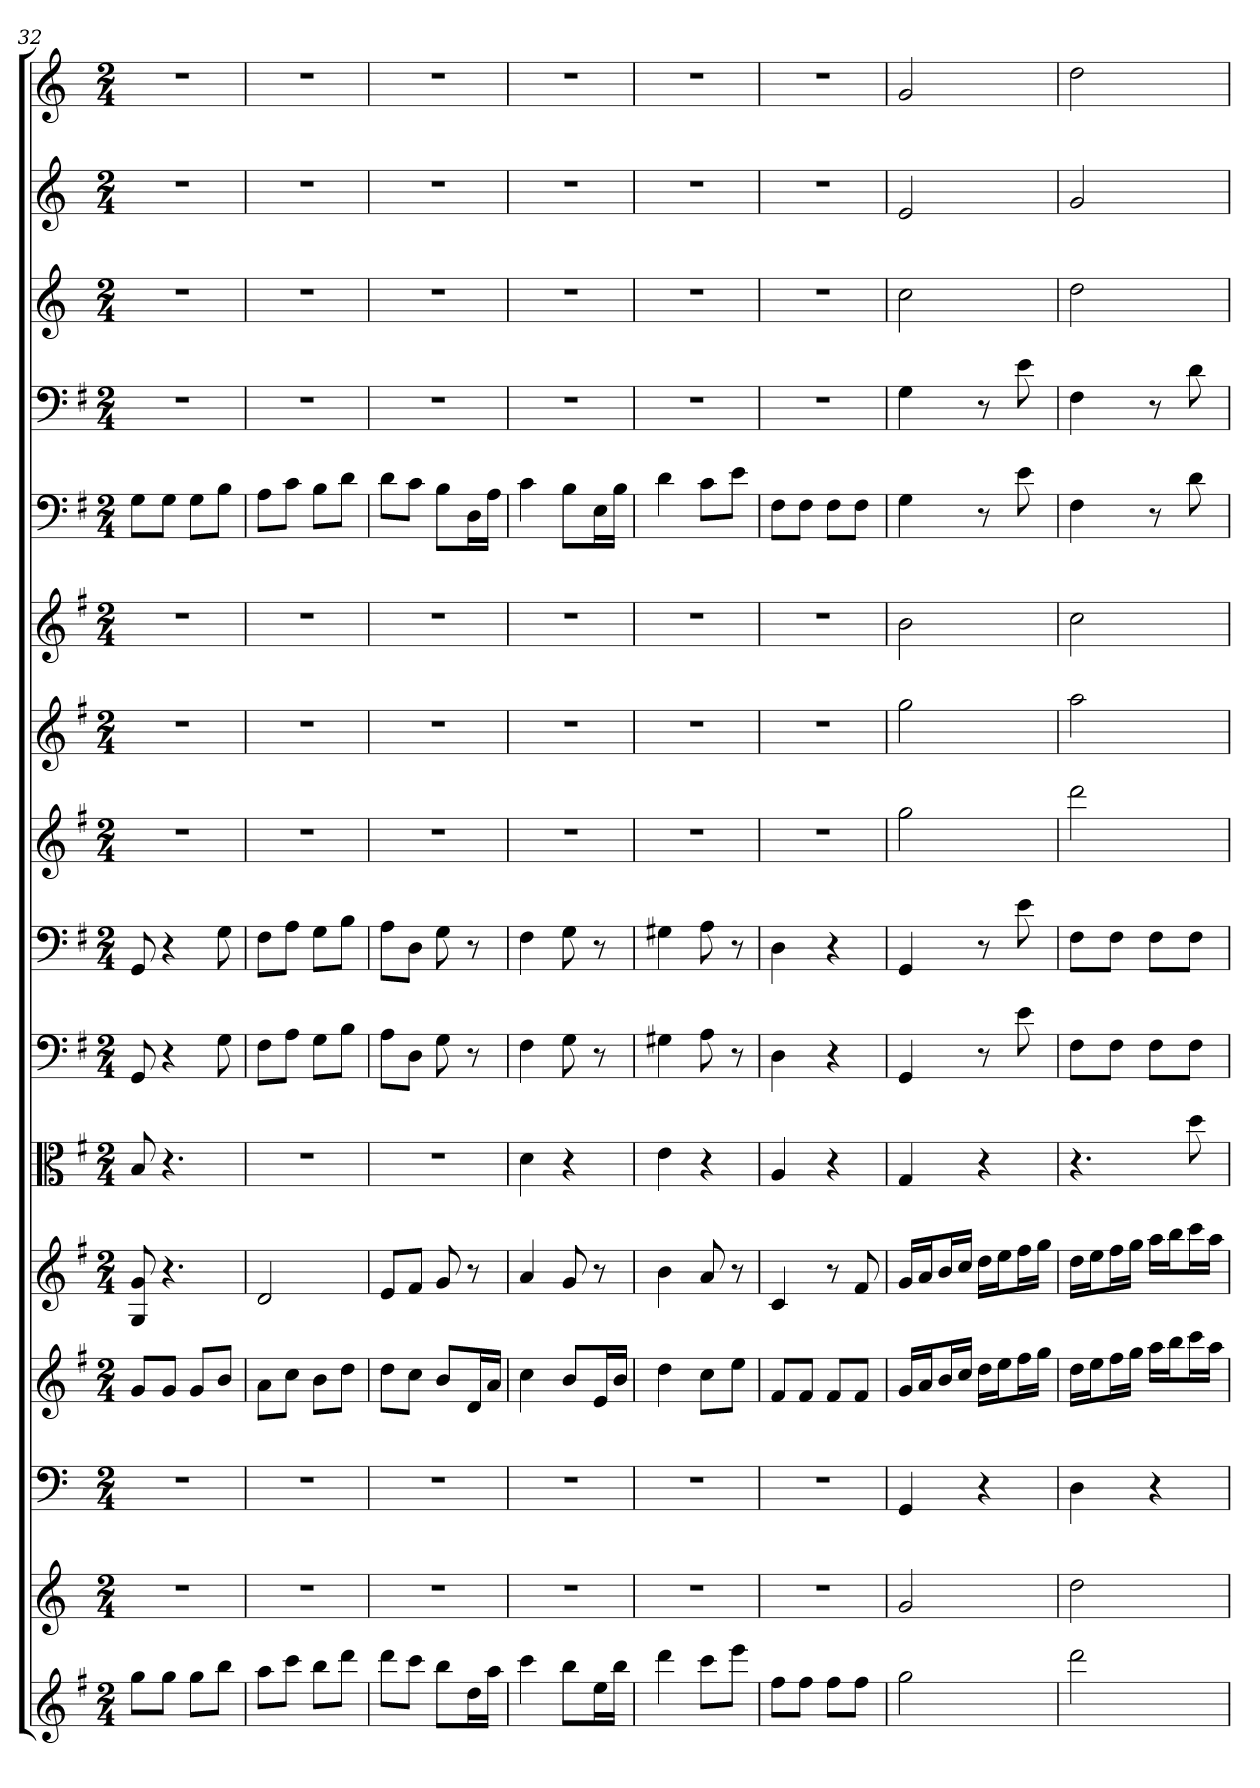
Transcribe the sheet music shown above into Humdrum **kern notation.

**kern	**kern	**kern	**kern	**kern	**kern	**kern	**kern	**kern	**kern	**kern	**kern	**kern	**kern	**kern	**kern
*part16	*part15	*part14	*part13	*part12	*part11	*part10	*part9	*part8	*part7	*part6	*part5	*part4	*part3	*part2	*part1
*staff16	*staff15	*staff14	*staff13	*staff12	*staff11	*staff10	*staff9	*staff8	*staff7	*staff6	*staff5	*staff4	*staff3	*staff2	*staff1
*	*	*clefF4	*	*	*clefC3	*clefF4	*clefF4	*	*	*	*clefF4	*clefF4	*	*	*
*k[f#]	*k[]	*k[]	*k[f#]	*k[f#]	*k[f#]	*k[f#]	*k[f#]	*k[f#]	*k[f#]	*k[f#]	*k[f#]	*k[f#]	*k[]	*k[]	*k[]
*M2/4	*M2/4	*M2/4	*M2/4	*M2/4	*M2/4	*M2/4	*M2/4	*M2/4	*M2/4	*M2/4	*M2/4	*M2/4	*M2/4	*M2/4	*M2/4
=32	=32	=32	=32	=32	=32	=32	=32	=32	=32	=32	=32	=32	=32	=32	=32
8ggL	2r	2r	8gL	8G 8g	8B	8GG	8GG	2r	2r	2r	8G\L	2r	2r	2r	2r
8ggJ	.	.	8gJ	4.r	4.r	4r	4r	.	.	.	8G\J	.	.	.	.
8ggL	.	.	8gL	.	.	.	.	.	.	.	8G\L	.	.	.	.
8bbJ	.	.	8bJ	.	.	8G	8G	.	.	.	8B\J	.	.	.	.
=33	=33	=33	=33	=33	=33	=33	=33	=33	=33	=33	=33	=33	=33	=33	=33
8aaL	2r	2r	8aL	2d	2r	8F#\L	8F#\L	2r	2r	2r	8A\L	2r	2r	2r	2r
8cccJ	.	.	8ccJ	.	.	8A\J	8A\J	.	.	.	8c\J	.	.	.	.
8bbL	.	.	8bL	.	.	8G\L	8G\L	.	.	.	8B\L	.	.	.	.
8dddJ	.	.	8ddJ	.	.	8B\J	8B\J	.	.	.	8d\J	.	.	.	.
=34	=34	=34	=34	=34	=34	=34	=34	=34	=34	=34	=34	=34	=34	=34	=34
8dddL	2r	2r	8ddL	8eL	2r	8A\L	8A\L	2r	2r	2r	8d\L	2r	2r	2r	2r
8cccJ	.	.	8ccJ	8f#J	.	8D\J	8D\J	.	.	.	8c\J	.	.	.	.
8bbL	.	.	8bL	8g	.	8G	8G	.	.	.	8B\L	.	.	.	.
16ddL	.	.	16dL	8r	.	8r	8r	.	.	.	16D\L	.	.	.	.
16aaJJ	.	.	16aJJ	.	.	.	.	.	.	.	16A\JJ	.	.	.	.
=35	=35	=35	=35	=35	=35	=35	=35	=35	=35	=35	=35	=35	=35	=35	=35
4ccc	2r	2r	4cc	4a	4d	4F#	4F#	2r	2r	2r	4c	2r	2r	2r	2r
8bbL	.	.	8bL	8g	4r	8G	8G	.	.	.	8B\L	.	.	.	.
16eeL	.	.	16eL	8r	.	8r	8r	.	.	.	16E\L	.	.	.	.
16bbJJ	.	.	16bJJ	.	.	.	.	.	.	.	16B\JJ	.	.	.	.
=36	=36	=36	=36	=36	=36	=36	=36	=36	=36	=36	=36	=36	=36	=36	=36
4ddd	2r	2r	4dd	4b	4e	4G#X	4G#X	2r	2r	2r	4d	2r	2r	2r	2r
8cccL	.	.	8ccL	8a	4r	8A	8A	.	.	.	8c\L	.	.	.	.
8eeeJ	.	.	8eeJ	8r	.	8r	8r	.	.	.	8e\J	.	.	.	.
=37	=37	=37	=37	=37	=37	=37	=37	=37	=37	=37	=37	=37	=37	=37	=37
8ff#L	2r	2r	8f#L	4c	4A	4D	4D	2r	2r	2r	8F#\L	2r	2r	2r	2r
8ff#J	.	.	8f#J	.	.	.	.	.	.	.	8F#\J	.	.	.	.
8ff#L	.	.	8f#L	8r	4r	4r	4r	.	.	.	8F#\L	.	.	.	.
8ff#J	.	.	8f#J	8f#	.	.	.	.	.	.	8F#\J	.	.	.	.
=38	=38	=38	=38	=38	=38	=38	=38	=38	=38	=38	=38	=38	=38	=38	=38
2gg	2g	4GG	16gLL	16gLL	4G	4GG	4GG	2gg	2gg	2b	4G	4G	2cc	2e	2g
.	.	.	16aJ	16aJ	.	.	.	.	.	.	.	.	.	.	.
.	.	.	16bL	16bL	.	.	.	.	.	.	.	.	.	.	.
.	.	.	16ccJJ	16ccJJ	.	.	.	.	.	.	.	.	.	.	.
.	.	4r	16ddLL	16ddLL	4r	8r	8r	.	.	.	8r	8r	.	.	.
.	.	.	16eeJ	16eeJ	.	.	.	.	.	.	.	.	.	.	.
.	.	.	16ff#L	16ff#L	.	8e	8e	.	.	.	8e	8e	.	.	.
.	.	.	16ggJJ	16ggJJ	.	.	.	.	.	.	.	.	.	.	.
=39	=39	=39	=39	=39	=39	=39	=39	=39	=39	=39	=39	=39	=39	=39	=39
2ddd	2dd	4D	16ddLL	16ddLL	4.r	8F#\L	8F#\L	2ddd	2aa	2cc	4F#	4F#	2dd	2g	2dd
.	.	.	16eeJ	16eeJ	.	.	.	.	.	.	.	.	.	.	.
.	.	.	16ff#L	16ff#L	.	8F#\J	8F#\J	.	.	.	.	.	.	.	.
.	.	.	16ggJJ	16ggJJ	.	.	.	.	.	.	.	.	.	.	.
.	.	4r	16aaLL	16aaLL	.	8F#\L	8F#\L	.	.	.	8r	8r	.	.	.
.	.	.	16bbJ	16bbJ	.	.	.	.	.	.	.	.	.	.	.
.	.	.	16cccL	16cccL	8dd	8F#\J	8F#\J	.	.	.	8d	8d	.	.	.
.	.	.	16aaJJ	16aaJJ	.	.	.	.	.	.	.	.	.	.	.
=	=	=	=	=	=	=	=	=	=	=	=	=	=	=	=
*-	*-	*-	*-	*-	*-	*-	*-	*-	*-	*-	*-	*-	*-	*-	*-
